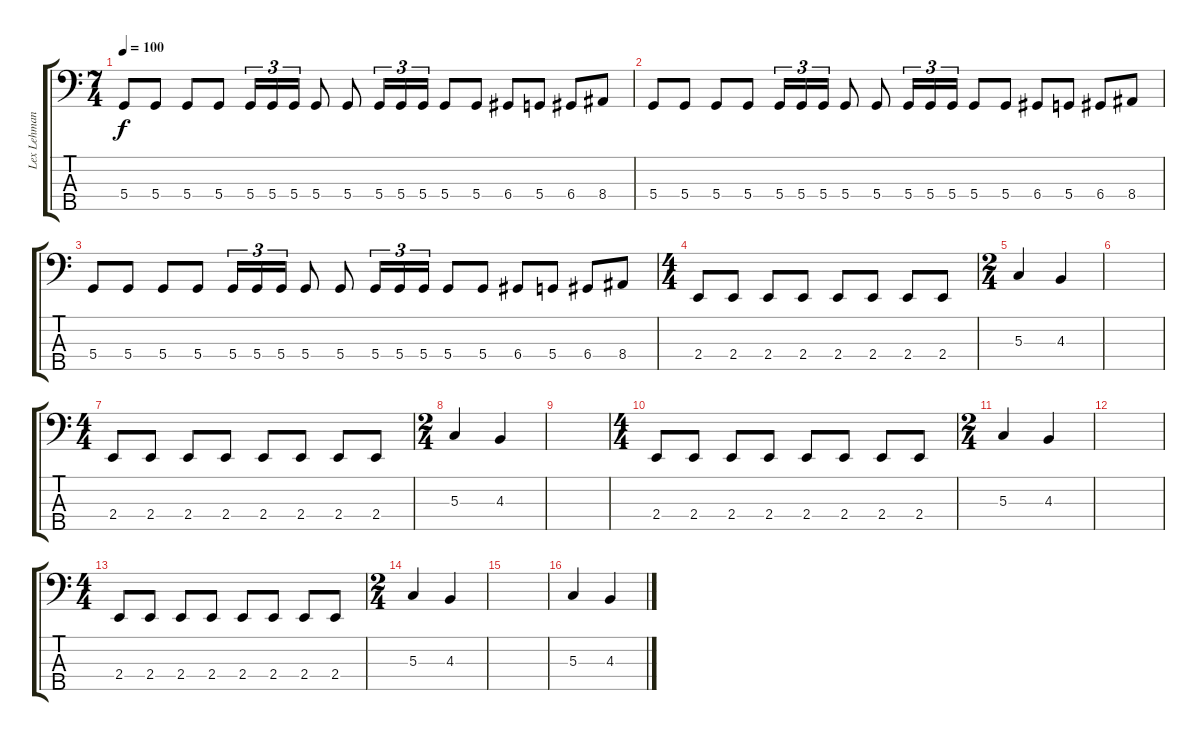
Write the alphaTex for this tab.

\track ("Lex Lehman" "Lex Lehman") {instrument electricbasspick}
\staff {score tabs}
\tuning (F2 C2 G1 D1 A0) {hide}
\ts (7 4)
\tempo 100
\clef f4
\ks c
5.4.8{dy f} 5.4.8 5.4.8 5.4.8 5.4.16{tu (3 2)} 5.4.16{tu (3 2)} 5.4.16{tu (3 2)} 5.4.8 5.4.8 5.4.16{tu (3 2)} 5.4.16{tu (3 2)} 5.4.16{tu (3 2)} 5.4.8 5.4.8 6.4.8 5.4.8 6.4.8 8.4.8 |
5.4.8 5.4.8 5.4.8 5.4.8 5.4.16{tu (3 2)} 5.4.16{tu (3 2)} 5.4.16{tu (3 2)} 5.4.8 5.4.8 5.4.16{tu (3 2)} 5.4.16{tu (3 2)} 5.4.16{tu (3 2)} 5.4.8 5.4.8 6.4.8 5.4.8 6.4.8 8.4.8 |
5.4.8 5.4.8 5.4.8 5.4.8 5.4.16{tu (3 2)} 5.4.16{tu (3 2)} 5.4.16{tu (3 2)} 5.4.8 5.4.8 5.4.16{tu (3 2)} 5.4.16{tu (3 2)} 5.4.16{tu (3 2)} 5.4.8 5.4.8 6.4.8 5.4.8 6.4.8 8.4.8 |
\ts (4 4)
2.4.8 2.4.8 2.4.8 2.4.8 2.4.8 2.4.8 2.4.8 2.4.8 |
\ts (2 4)
5.3.4 4.3.4 |
|
\ts (4 4)
2.4.8 2.4.8 2.4.8 2.4.8 2.4.8 2.4.8 2.4.8 2.4.8 |
\ts (2 4)
5.3.4 4.3.4 |
|
\ts (4 4)
2.4.8 2.4.8 2.4.8 2.4.8 2.4.8 2.4.8 2.4.8 2.4.8 |
\ts (2 4)
5.3.4 4.3.4 |
|
\ts (4 4)
2.4.8 2.4.8 2.4.8 2.4.8 2.4.8 2.4.8 2.4.8 2.4.8 |
\ts (2 4)
5.3.4 4.3.4 |
|
5.3.4 4.3.4
